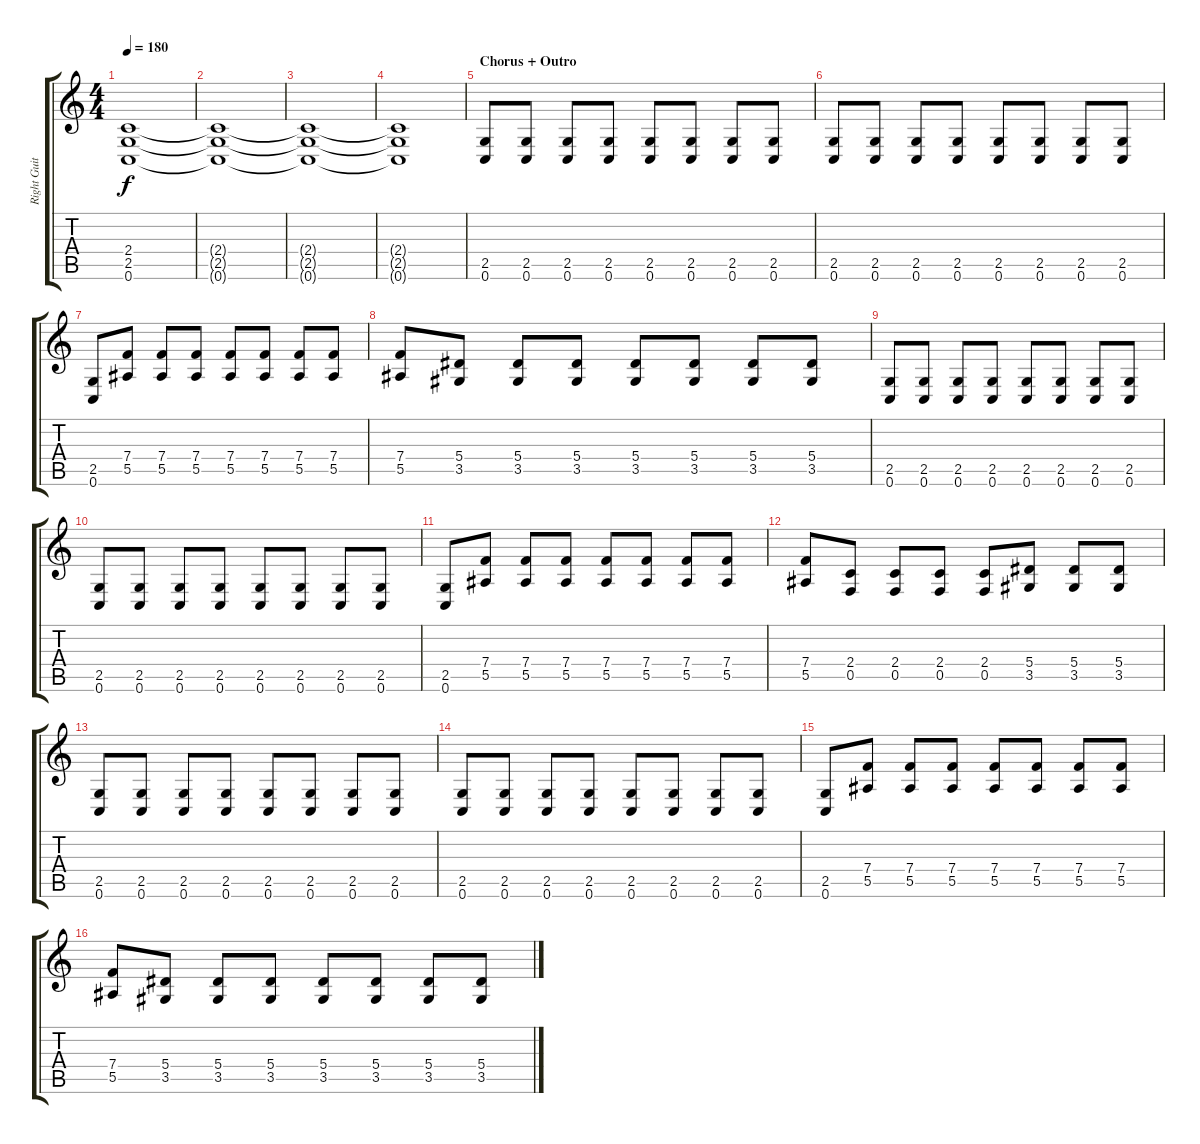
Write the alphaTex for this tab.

\track ("Right Guitar" "Right Guit") {instrument distortionguitar}
\staff {score tabs}
\tuning (C4 G3 Eb3 Bb2 F2 C2) {hide}
\ts (4 4)
\tempo 180
\clef g2
\ks c
(2.4 2.5 0.6).1{dy f} |
(2.4{t} 2.5{t} 0.6{t}).1 |
(2.4{t} 2.5{t} 0.6{t}).1 |
(2.4{t} 2.5{t} 0.6{t}).1 |
\section ("" "Chorus + Outro")
(2.5 0.6).8 (2.5 0.6).8 (2.5 0.6).8 (2.5 0.6).8 (2.5 0.6).8 (2.5 0.6).8 (2.5 0.6).8 (2.5 0.6).8 |
(2.5 0.6).8 (2.5 0.6).8 (2.5 0.6).8 (2.5 0.6).8 (2.5 0.6).8 (2.5 0.6).8 (2.5 0.6).8 (2.5 0.6).8 |
(2.5 0.6).8 (7.4 5.5).8 (7.4 5.5).8 (7.4 5.5).8 (7.4 5.5).8 (7.4 5.5).8 (7.4 5.5).8 (7.4 5.5).8 |
(7.4 5.5).8 (5.4 3.5).8 (5.4 3.5).8 (5.4 3.5).8 (5.4 3.5).8 (5.4 3.5).8 (5.4 3.5).8 (5.4 3.5).8 |
(2.5 0.6).8 (2.5 0.6).8 (2.5 0.6).8 (2.5 0.6).8 (2.5 0.6).8 (2.5 0.6).8 (2.5 0.6).8 (2.5 0.6).8 |
(2.5 0.6).8 (2.5 0.6).8 (2.5 0.6).8 (2.5 0.6).8 (2.5 0.6).8 (2.5 0.6).8 (2.5 0.6).8 (2.5 0.6).8 |
(2.5 0.6).8 (7.4 5.5).8 (7.4 5.5).8 (7.4 5.5).8 (7.4 5.5).8 (7.4 5.5).8 (7.4 5.5).8 (7.4 5.5).8 |
(7.4 5.5).8 (2.4 0.5).8 (2.4 0.5).8 (2.4 0.5).8 (2.4 0.5).8 (5.4 3.5).8 (5.4 3.5).8 (5.4 3.5).8 |
(2.5 0.6).8 (2.5 0.6).8 (2.5 0.6).8 (2.5 0.6).8 (2.5 0.6).8 (2.5 0.6).8 (2.5 0.6).8 (2.5 0.6).8 |
(2.5 0.6).8 (2.5 0.6).8 (2.5 0.6).8 (2.5 0.6).8 (2.5 0.6).8 (2.5 0.6).8 (2.5 0.6).8 (2.5 0.6).8 |
(2.5 0.6).8 (7.4 5.5).8 (7.4 5.5).8 (7.4 5.5).8 (7.4 5.5).8 (7.4 5.5).8 (7.4 5.5).8 (7.4 5.5).8 |
(7.4 5.5).8 (5.4 3.5).8 (5.4 3.5).8 (5.4 3.5).8 (5.4 3.5).8 (5.4 3.5).8 (5.4 3.5).8 (5.4 3.5).8
